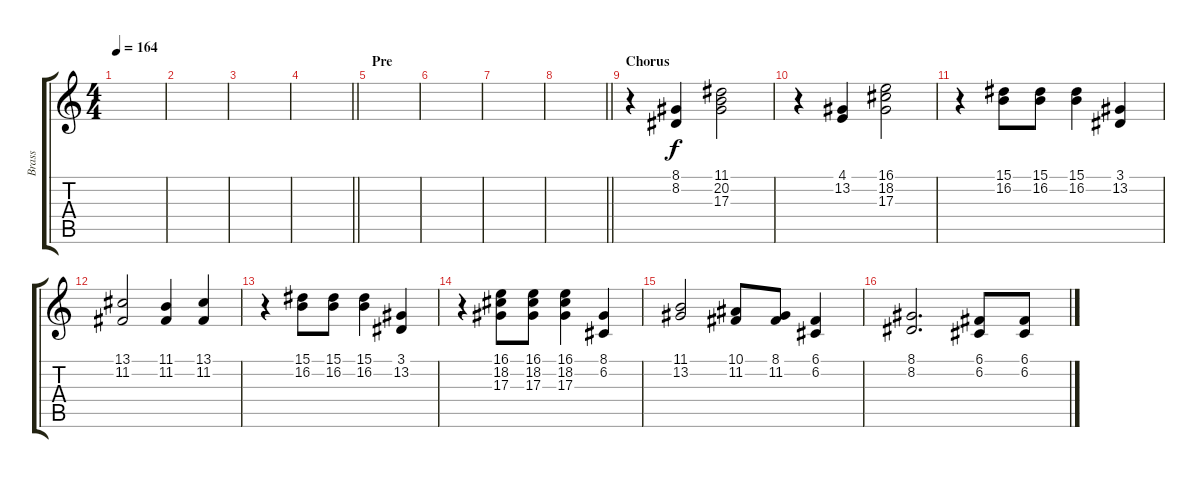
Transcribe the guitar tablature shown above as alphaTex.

\track ("Brass" "Brass") {instrument brasssection}
\staff {score tabs}
\tuning (C4 G3 Eb3 Bb2 F2 C2) {hide}
\ts (4 4)
\tempo 164
\clef g2
\ks c
|
|
|
\barLineRight lightlight
|
\section ("" "Pre")
|
|
|
\barLineRight lightlight
|
\section ("" "Chorus")
r.4 (8.1 8.2).4 (11.1 20.2 17.3).2 |
r.4 (4.1 13.2).4 (16.1 18.2 17.3).2 |
r.4 (15.1 16.2).8 (15.1 16.2).8 (15.1 16.2).4 (3.1 13.2).4 |
(13.1 11.2).2 (11.1 11.2).4 (13.1 11.2).4 |
r.4 (15.1 16.2).8 (15.1 16.2).8 (15.1 16.2).4 (3.1 13.2).4 |
r.4 (16.1 18.2 17.3).8 (16.1 18.2 17.3).8 (16.1 18.2 17.3).4 (8.1 6.2).4 |
(11.1 13.2).2 (10.1 11.2).8 (8.1 11.2).8 (6.1 6.2).4 |
(8.1 8.2).2{d} (6.1 6.2).8 (6.1 6.2).8
